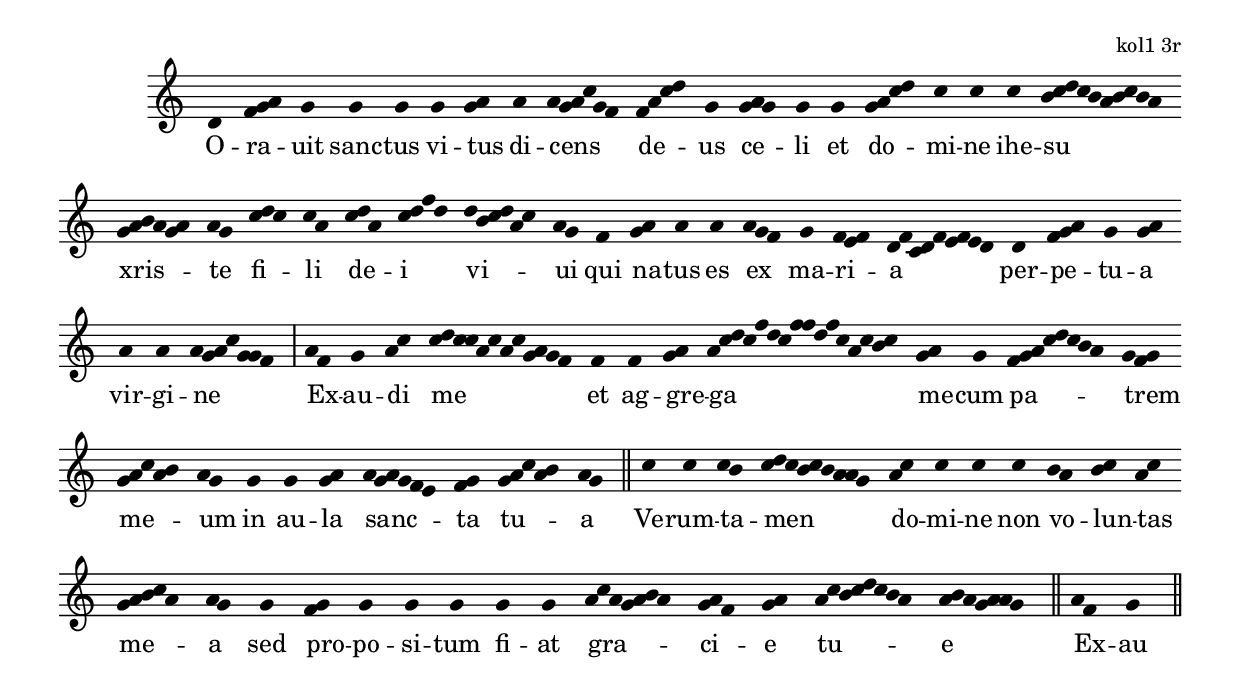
\version "2.19.32"

\include "../lib/synopsis.ily"

\score {
  \transpose c c' {
    \plainchant
    d \melisma { f g a } g \bar "" g g \bar "" g \melisma { g a } \bar "" a \melisma { a g a c' g f } \bar "" \melisma { f a c' d' } g \bar "" \melisma { g a g } g \bar "" g \bar "" \melisma { g a c' d' } c' c' \bar "" c' \melisma { b c' d' c' b a b c' b a } \bar "" \melisma { g a b a g a } \melisma { a g } \bar "" \melisma { c' d' c' } \melisma { c' a } \bar "" \melisma { c' d' a } \melisma { c' d' f' d' } \bar "" \melisma { d' b c' d' a c' } \melisma { a g } \bar "" f \bar "" \melisma { g a } a \bar "" a \bar "" \melisma { a g f } \bar "" g \melisma { f e f } \melisma { d f c d f e f e d } \bar "" d \melisma { f g a } g \melisma { g a } \bar "" a a \melisma { a g a c' g g f } \bar "|" \melisma { a f } \bar "" g \melisma { a c' } \bar "" \melisma { c' d' c' c' a c' a c' g a g f } \bar "" f \bar "" f \melisma { g a } \melisma { a c' d' c' f' d' c' f' f' d' f' c' a c' b c' } \bar "" \melisma { g a } g \bar "" \melisma { f g a c' d' c' b a } \melisma { g f g } \bar "" \melisma { g a c' a b } \melisma { a g } \bar "" g \bar "" g \melisma { g a } \bar "" \melisma { a g a g f e } \melisma { f g } \bar "" \melisma { g a c' a b } \melisma { a g } \bar "||" c' c' \melisma { c' b } \melisma { c' d' c' b c' b a a g } \bar "" \melisma { a c' } c' c' \bar "" c' \bar "" \melisma { b a } \melisma { b c' } \melisma { a c' } \bar "" \melisma { g a b c' a } \melisma { a g } \bar "" g \bar "" \melisma { f g } g g g \bar "" g g \bar "" \melisma { a c' a g a b a } \melisma { g a f } \melisma { g a } \bar "" \melisma { a c' b c' d' c' b a } \melisma { a b a g a a g } \bar "||" \melisma { a f } g \bar "||"
  }
  \addlyrics {
    O -- ra -- uit sanc -- tus vi -- tus di -- cens de -- us ce -- li et do -- mi -- ne ihe -- su xris -- te fi -- li de -- i vi -- ui qui na -- tus es ex ma -- ri -- a per -- pe -- tu -- a vir -- gi -- ne Ex --  au -- di me et ag -- gre -- ga me -- cum pa -- trem me -- um in au -- la sanc -- ta tu -- a Ve -- rum -- ta -- men do -- mi -- ne non vo -- lun -- tas me -- a sed pro -- po -- si -- tum fi -- at gra -- ci -- e tu -- e Ex -- au
  }
  \header {
    fontes = "kol1 3r"
  }
}
